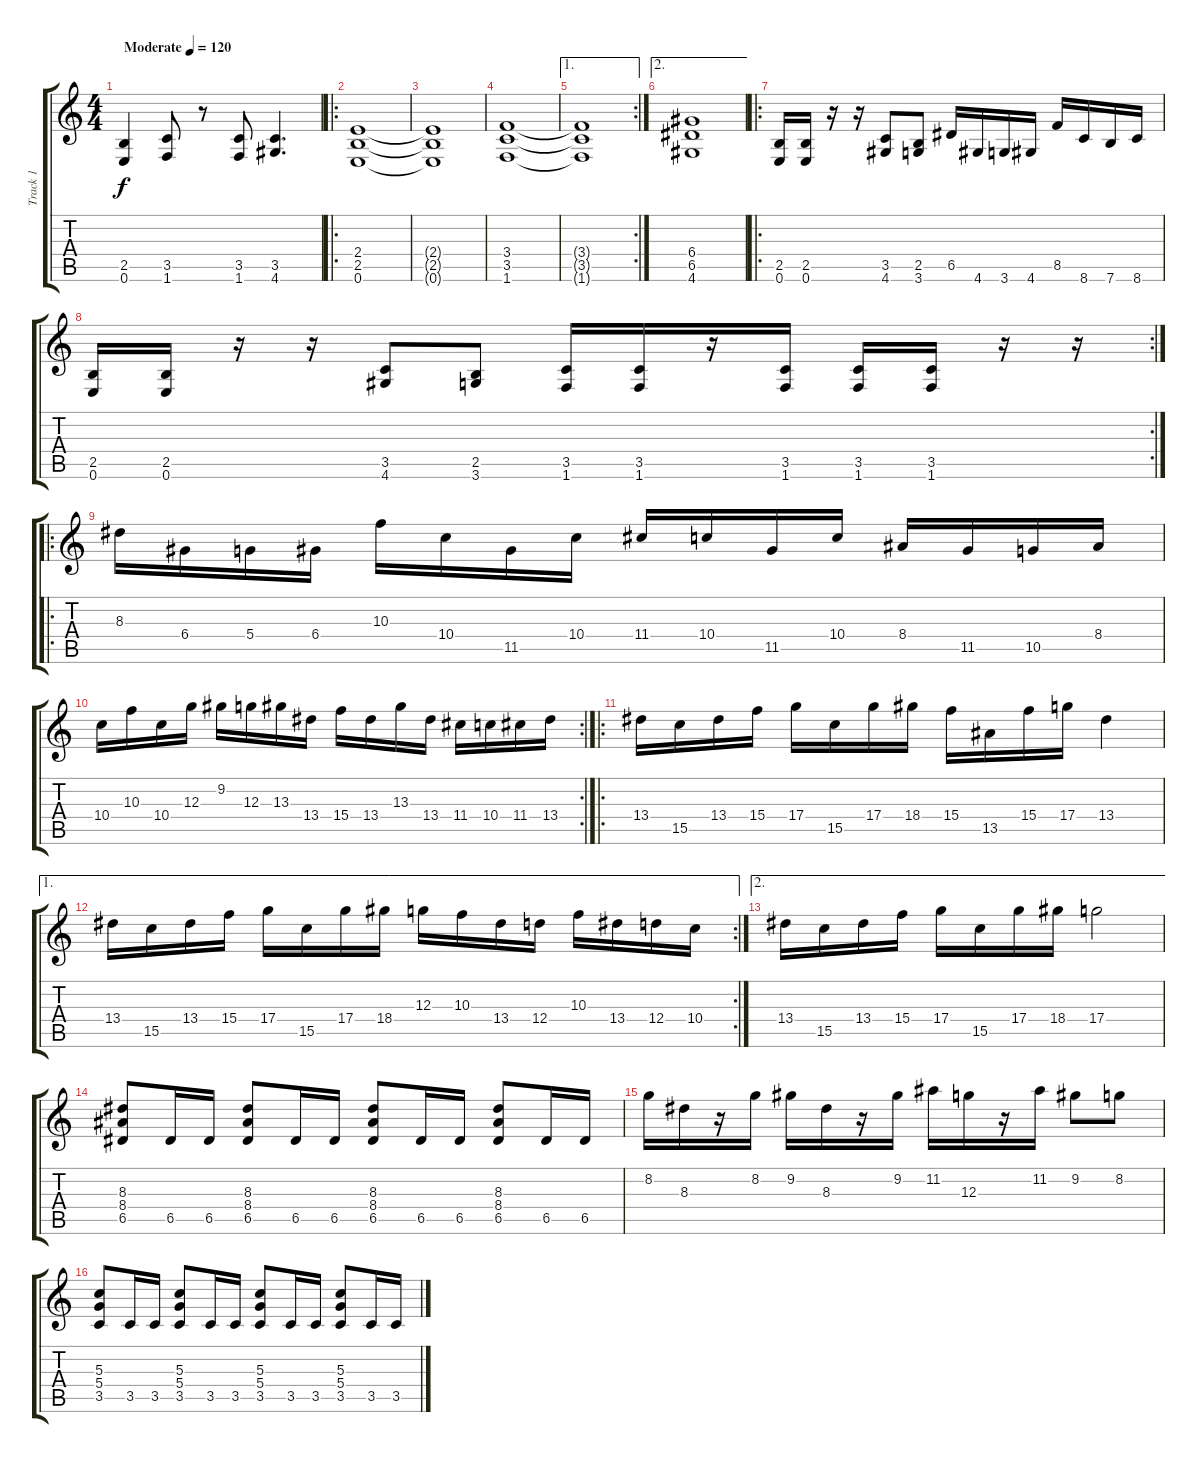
\track ("Track 1" "Track 1") {instrument distortionguitar}
\staff {score tabs}
\tuning (E4 B3 G3 D3 A2 E2) {hide}
\ts (4 4)
\tempo (120 "Moderate")
\clef g2
\ks c
(2.5 0.6).4{dy f instrument distortionguitar} (3.5 1.6).8 r.8 (3.5 1.6).8 (3.5 4.6).4{d} |
\ro
(2.4 2.5 0.6).1 |
(2.4{t} 2.5{t} 0.6{t}).1 |
(3.4 3.5 1.6).1 |
\ae 1
\rc 2
(3.4{t} 3.5{t} 1.6{t}).1 |
\ae 2
(6.4 6.5 4.6).1 |
\ro
(2.5 0.6).16 (2.5 0.6).16 r.16 r.16 (3.5 4.6).8 (2.5 3.6).8 6.5.16 4.6.16 3.6.16 4.6.16 8.5.16 8.6.16 7.6.16 8.6.16 |
\rc 2
(2.5 0.6).16 (2.5 0.6).16 r.16 r.16 (3.5 4.6).8 (2.5 3.6).8 (3.5 1.6).16 (3.5 1.6).16 r.16 (3.5 1.6).16 (3.5 1.6).16 (3.5 1.6).16 r.16 r.16 |
\ro
8.3.16 6.4.16 5.4.16 6.4.16 10.3.16 10.4.16 11.5.16 10.4.16 11.4.16 10.4.16 11.5.16 10.4.16 8.4.16 11.5.16 10.5.16 8.4.16 |
\rc 2
10.4.16 10.3.16 10.4.16 12.3.16 9.2.16 12.3.16 13.3.16 13.4.16 15.4.16 13.4.16 13.3.16 13.4.16 11.4.16 10.4.16 11.4.16 13.4.16 |
\ro
13.4.16 15.5.16 13.4.16 15.4.16 17.4.16 15.5.16 17.4.16 18.4.16 15.4.16 13.5.16 15.4.16 17.4.16 13.4.4 |
\ae 1
\rc 2
13.4.16 15.5.16 13.4.16 15.4.16 17.4.16 15.5.16 17.4.16 18.4.16 12.3.16 10.3.16 13.4.16 12.4.16 10.3.16 13.4.16 12.4.16 10.4.16 |
\ae 2
13.4.16 15.5.16 13.4.16 15.4.16 17.4.16 15.5.16 17.4.16 18.4.16 17.4.2 |
(8.3 8.4 6.5).8 6.5.16 6.5.16 (8.3 8.4 6.5).8 6.5.16 6.5.16 (8.3 8.4 6.5).8 6.5.16 6.5.16 (8.3 8.4 6.5).8 6.5.16 6.5.16 |
8.2.16 8.3.16 r.16 8.2.16 9.2.16 8.3.16 r.16 9.2.16 11.2.16 12.3.16 r.16 11.2.16 9.2.8 8.2.8 |
(5.3 5.4 3.5).8 3.5.16 3.5.16 (5.3 5.4 3.5).8 3.5.16 3.5.16 (5.3 5.4 3.5).8 3.5.16 3.5.16 (5.3 5.4 3.5).8 3.5.16 3.5.16
